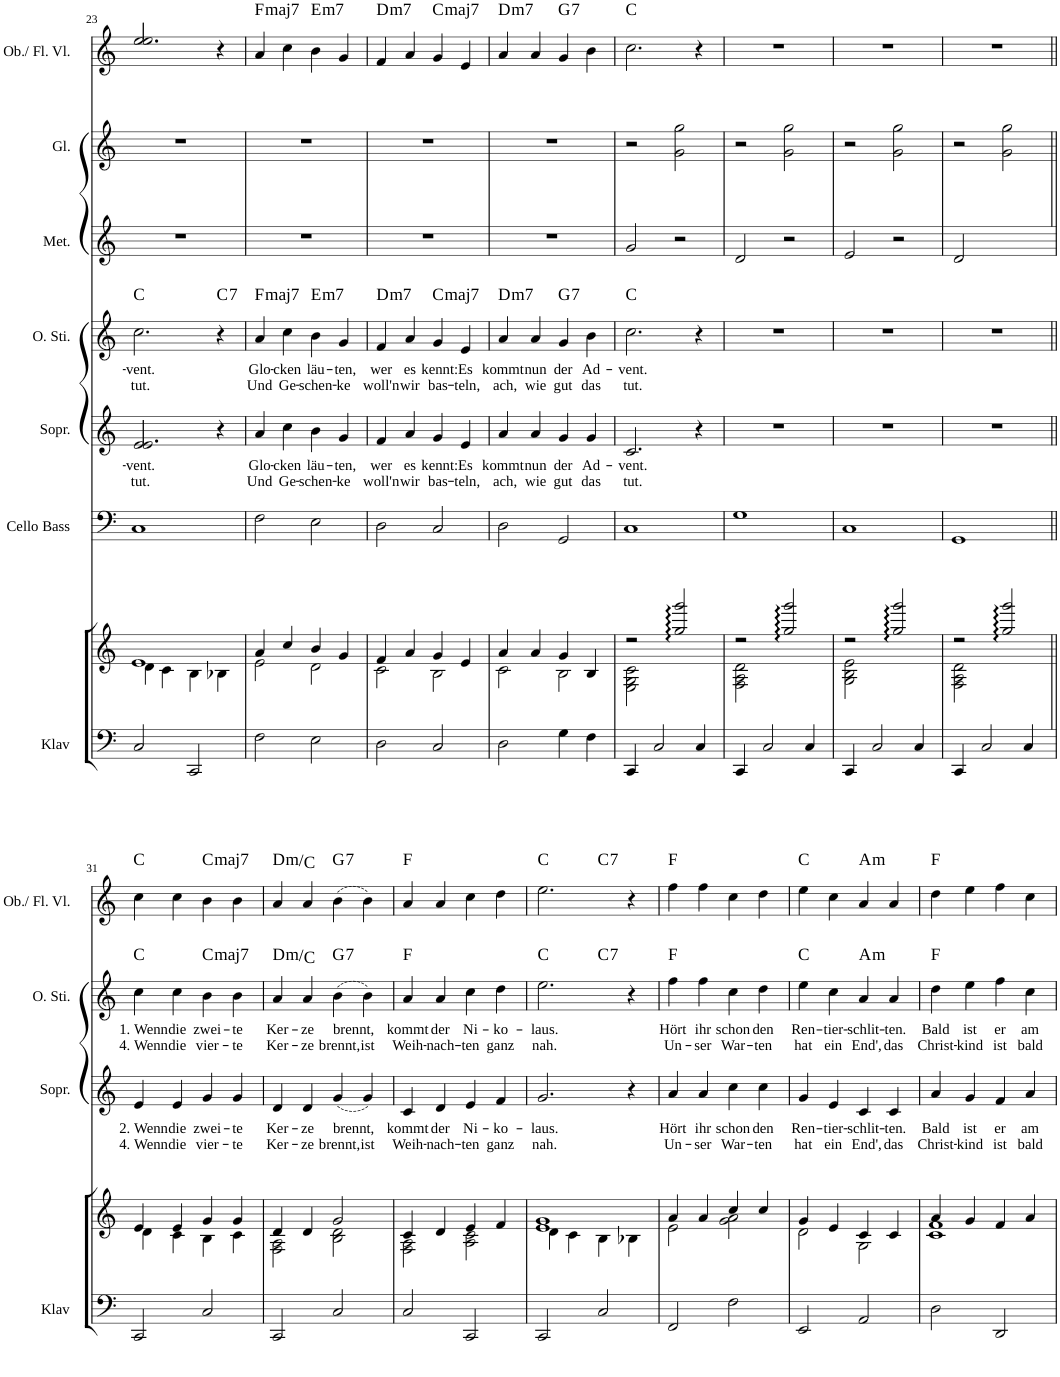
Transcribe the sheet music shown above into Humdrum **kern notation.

**kern	**kern	**kern	**kern	**text	**text	**kern	**text	**text	**harte	**kern	**kern	**kern	**harte
*part8	*part7	*part6	*part5	*part5	*part5	*part4	*part4	*part4	*part4	*part3	*part2	*part1	*part1
*staff8	*staff7	*staff6	*staff5	*staff5	*staff5	*staff4	*staff4	*staff4	*	*staff3	*staff2	*staff1	*
*I"Klavier	*	*I"Cello / Bass Posaune	*I"Sopran Melodie	*	*	*I"Sopran Oberstimme	*	*	*	*I"Metallophon	*I"Glockenspiel	*I"Oboe / Flöte Violine	*
*I'Klav	*	*I'Cello Bass	*I'Sopr.	*	*	*I'O. Sti.	*	*	*	*I'Met.	*I'Gl.	*I'Ob./ Fl. Vl.	*
!!LO:PB:g=z
*clefF4	*clefG2	*clefF4	*clefG2	*	*	*clefG2	*	*	*	*clefG2	*clefG2	*clefG2	*
*k[]	*k[]	*k[]	*k[]	*	*	*k[]	*	*	*	*k[]	*k[]	*k[]	*
*M4/4	*M4/4	*M4/4	*M4/4	*	*	*M4/4	*	*	*	*M4/4	*M4/4	*M4/4	*
*met(c)	*met(c)	*met(c)	*met(c)	*	*	*met(c)	*	*	*	*met(c)	*met(c)	*met(c)	*
=23	=23	=23	=23	=23	=23	=23	=23	=23	=23	=23	=23	=23	=23
*	*^	*	*	*	*	*	*	*	*	*	*	*	*
!	!	!	!	!	!LO:LY:b	!LO:LY:b	!	!LO:LY:b	!LO:LY:b	!	!	!	!	!
*	*	*	*	*^	*	*	*	*	*	*	*	*	*^	*
2C/	1e	4d\	1C	2.e/	2.e/	-vent.	tut.	2.cc\	-vent.	tut.	C:maj	1r	1r	2.ee/	2.ee/	.
.	.	4c\	.	.	.	.	.	.	.	.	.	.	.	.	.	.
2CC/	.	4B\	.	.	.	.	.	.	.	.	.	.	.	.	.	.
!	!	!	!	!	!	!	!	!	!	!	!LO:H:kt=7	!	!	!	!	!
.	.	4B-X\	.	4r	4ryy	.	.	4r	.	.	C:7	.	.	4r	4ryy	.
=24	=24	=24	=24	=24	=24	=24	=24	=24	=24	=24	=24	=24	=24	=24	=24	=24
!	!	!	!	!	!	!LO:LY:b	!LO:LY:b	!	!LO:LY:b	!LO:LY:b	!LO:H:kt=maj7	!	!	!	!	!LO:H:kt=maj7
*	*	*	*	*v	*v	*	*	*	*	*	*	*	*	*v	*v	*
2F\	4a/	2e\	2F\	4a/	Glo-	Und	4a/	Glo-	Und	F:maj7	1r	1r	4a/	F:maj7
!	!	!	!	!	!LO:LY:b	!LO:LY:b	!	!LO:LY:b	!LO:LY:b	!	!	!	!	!
.	4cc/	.	.	4cc\	-cken	Ge-	4cc\	-cken	Ge-	.	.	.	4cc\	.
!	!	!	!	!	!LO:LY:b	!LO:LY:b	!	!LO:LY:b	!LO:LY:b	!LO:H:kt=m7	!	!	!	!LO:H:kt=m7
2E\	4b/	2d\	2E\	4b\	läu-	-schen-	4b\	läu-	-schen-	E:min7	.	.	4b\	E:min7
!	!	!	!	!	!LO:LY:b	!LO:LY:b	!	!LO:LY:b	!LO:LY:b	!	!	!	!	!
.	4g/	.	.	4g/	-ten,	-ke	4g/	-ten,	-ke	.	.	.	4g/	.
=25	=25	=25	=25	=25	=25	=25	=25	=25	=25	=25	=25	=25	=25	=25
!	!	!	!	!	!LO:LY:b	!LO:LY:b	!	!LO:LY:b	!LO:LY:b	!LO:H:kt=m7	!	!	!	!LO:H:kt=m7
2D\	4f/	2c\	2D\	4f/	wer	woll'n	4f/	wer	woll'n	D:min7	1r	1r	4f/	D:min7
!	!	!	!	!	!LO:LY:b	!LO:LY:b	!	!LO:LY:b	!LO:LY:b	!	!	!	!	!
.	4a/	.	.	4a/	es	wir	4a/	es	wir	.	.	.	4a/	.
!	!	!	!	!	!LO:LY:b	!LO:LY:b	!	!LO:LY:b	!LO:LY:b	!LO:H:kt=maj7	!	!	!	!LO:H:kt=maj7
2C/	4g/	2B\	2C/	4g/	kennt:	bas-	4g/	kennt:	bas-	C:maj7	.	.	4g/	C:maj7
!	!	!	!	!	!LO:LY:b	!LO:LY:b	!	!LO:LY:b	!LO:LY:b	!	!	!	!	!
.	4e/	.	.	4e/	Es	-teln,	4e/	Es	-teln,	.	.	.	4e/	.
=26	=26	=26	=26	=26	=26	=26	=26	=26	=26	=26	=26	=26	=26	=26
!	!	!	!	!	!LO:LY:b	!LO:LY:b	!	!LO:LY:b	!LO:LY:b	!LO:H:kt=m7	!	!	!	!LO:H:kt=m7
2D\	4a/	2c\	2D\	4a/	kommt	ach,	4a/	kommt	ach,	D:min7	1r	1r	4a/	D:min7
!	!	!	!	!	!LO:LY:b	!LO:LY:b	!	!LO:LY:b	!LO:LY:b	!	!	!	!	!
.	4a/	.	.	4a/	nun	wie	4a/	nun	wie	.	.	.	4a/	.
!	!	!	!	!	!LO:LY:b	!LO:LY:b	!	!LO:LY:b	!LO:LY:b	!LO:H:kt=7	!	!	!	!LO:H:kt=7
4G\	4g/	2B\	2GG/	4g/	der	gut	4g/	der	gut	G:7	.	.	4g/	G:7
!	!	!	!	!	!LO:LY:b	!LO:LY:b	!	!LO:LY:b	!LO:LY:b	!	!	!	!	!
4F\	4B/	.	.	4g/	Ad-	das	4b\	Ad-	das	.	.	.	4b\	.
=27	=27	=27	=27	=27	=27	=27	=27	=27	=27	=27	=27	=27	=27	=27
!	!	!	!	!	!LO:LY:b	!LO:LY:b	!	!LO:LY:b	!LO:LY:b	!	!	!	!	!
4CC/	2r	2E\ 2G\ 2c\	1C	2.c/	-vent.	tut.	2.cc\	-vent.	tut.	C:maj	2g/	2r	2.cc\	C:maj
2C/	.	.	.	.	.	.	.	.	.	.	.	.	.	.
.	2gg/ 2ggg/	2ryy	.	.	.	.	.	.	.	.	2r	2g\ 2gg\	.	.
4C/	.	.	.	4r	.	.	4r	.	.	.	.	.	4r	.
=28	=28	=28	=28	=28	=28	=28	=28	=28	=28	=28	=28	=28	=28	=28
4CC/	2r	2F\ 2A\ 2d\	1G	1r	.	.	1r	.	.	.	2d/	2r	1r	.
2C/	.	.	.	.	.	.	.	.	.	.	.	.	.	.
.	2gg/ 2ggg/	2ryy	.	.	.	.	.	.	.	.	2r	2g\ 2gg\	.	.
4C/	.	.	.	.	.	.	.	.	.	.	.	.	.	.
=29	=29	=29	=29	=29	=29	=29	=29	=29	=29	=29	=29	=29	=29	=29
4CC/	2r	2G\ 2B\ 2e\	1C	1r	.	.	1r	.	.	.	2e/	2r	1r	.
2C/	.	.	.	.	.	.	.	.	.	.	.	.	.	.
.	2gg/ 2ggg/	2ryy	.	.	.	.	.	.	.	.	2r	2g\ 2gg\	.	.
4C/	.	.	.	.	.	.	.	.	.	.	.	.	.	.
=30	=30	=30	=30	=30	=30	=30	=30	=30	=30	=30	=30	=30	=30	=30
4CC/	2r	2F\ 2A\ 2d\	1GG	1r	.	.	1r	.	.	.	2d/	2r	1r	.
2C/	.	.	.	.	.	.	.	.	.	.	.	.	.	.
.	2gg/ 2ggg/	2ryy	.	.	.	.	.	.	.	.	2ryy	2g\ 2gg\	.	.
4C/	.	.	.	.	.	.	.	.	.	.	.	.	.	.
!!LO:LB:g=z
=31||	=31||	=31||	=31||	=31||	=31||	=31||	=31||	=31||	=31||	=31||	=31||	=31||	=31||	=31||
!	!	!	!	!	!LO:LY:b	!LO:LY:b	!	!LO:LY:b	!LO:LY:b	!	!	!	!	!
2CC/	4e/	4d\	1r	4e/	2. Wenn	4. Wenn	4cc\	1. Wenn	4. Wenn	C:maj	1r	1r	4cc\	C:maj
!	!	!	!	!	!LO:LY:b	!LO:LY:b	!	!LO:LY:b	!LO:LY:b	!	!	!	!	!
.	4e/	4c\	.	4e/	die	die	4cc\	die	die	.	.	.	4cc\	.
!	!	!	!	!	!LO:LY:b	!LO:LY:b	!	!LO:LY:b	!LO:LY:b	!LO:H:kt=maj7	!	!	!	!LO:H:kt=maj7
2C/	4g/	4B\	.	4g/	zwei-	vier-	4b\	zwei-	vier-	C:maj7	.	.	4b\	C:maj7
!	!	!	!	!	!LO:LY:b	!LO:LY:b	!	!LO:LY:b	!LO:LY:b	!	!	!	!	!
.	4g/	4c\	.	4g/	-te	-te	4b\	-te	-te	.	.	.	4b\	.
=32	=32	=32	=32	=32	=32	=32	=32	=32	=32	=32	=32	=32	=32	=32
!	!	!	!	!	!LO:LY:b	!LO:LY:b	!	!LO:LY:b	!LO:LY:b	!LO:H:kt=m	!	!	!	!LO:H:kt=m
2CC/	4d/	2F\ 2A\	1r	4d/	Ker-	Ker-	4a/	Ker-	Ker-	D:min/b7	1r	1r	4a/	D:min/b7
!	!	!	!	!	!LO:LY:b	!LO:LY:b	!	!LO:LY:b	!LO:LY:b	!	!	!	!	!
.	4d/	.	.	4d/	-ze	-ze	4a/	-ze	-ze	.	.	.	4a/	.
!	!	!	!	!	!LO:LY:b	!LO:LY:b	!	!LO:LY:b	!LO:LY:b	!LO:H:kt=7	!	!	!	!LO:H:kt=7
2C/	2g/	2B\ 2d\	.	(4g/	brennt,	brennt,	(4b\	brennt,	brennt,	G:7	.	.	(4b\	G:7
!	!	!	!	!	!	!LO:LY:b	!	!	!LO:LY:b	!	!	!	!	!
.	.	.	.	4g/)	.	ist	4b\)	.	ist	.	.	.	4b\)	.
=33	=33	=33	=33	=33	=33	=33	=33	=33	=33	=33	=33	=33	=33	=33
!	!	!	!	!	!LO:LY:b	!LO:LY:b	!	!LO:LY:b	!LO:LY:b	!	!	!	!	!
2C/	4c/	2F\ 2A\	1r	4c/	kommt	Weih-	4a/	kommt	Weih-	F:maj	1r	1r	4a/	F:maj
!	!	!	!	!	!LO:LY:b	!LO:LY:b	!	!LO:LY:b	!LO:LY:b	!	!	!	!	!
.	4d/	.	.	4d/	der	-nach-	4a/	der	-nach-	.	.	.	4a/	.
!	!	!	!	!	!LO:LY:b	!LO:LY:b	!	!LO:LY:b	!LO:LY:b	!	!	!	!	!
2CC/	4e/	2A\ 2c\	.	4e/	Ni-	-ten	4cc\	Ni-	-ten	.	.	.	4cc\	.
!	!	!	!	!	!LO:LY:b	!LO:LY:b	!	!LO:LY:b	!LO:LY:b	!	!	!	!	!
.	4f/	.	.	4f/	-ko-	ganz	4dd\	-ko-	ganz	.	.	.	4dd\	.
=34	=34	=34	=34	=34	=34	=34	=34	=34	=34	=34	=34	=34	=34	=34
!	!	!	!	!	!LO:LY:b	!LO:LY:b	!	!LO:LY:b	!LO:LY:b	!	!	!	!	!
*	*	*	*	*	*	*	*^	*	*	*	*	*	*^	*
2CC/	1e 1g	4d\	1r	2.g/	-laus.	nah.	2.ee\	2ryy	-laus.	nah.	C:maj	1r	1r	2.ee\	2ryy	C:maj
.	.	4c\	.	.	.	.	.	.	.	.	.	.	.	.	.	.
!	!	!	!	!	!	!	!	!	!	!	!LO:H:kt=7	!	!	!	!	!LO:H:kt=7
2C/	.	4B\	.	.	.	.	.	2ryy	.	.	C:7	.	.	.	2ryy	C:7
.	.	4B-X\	.	4r	.	.	4r	.	.	.	.	.	.	4r	.	.
=35	=35	=35	=35	=35	=35	=35	=35	=35	=35	=35	=35	=35	=35	=35	=35	=35
!	!	!	!	!	!LO:LY:b	!LO:LY:b	!	!	!LO:LY:b	!LO:LY:b	!	!	!	!	!	!
*	*	*	*	*	*	*	*v	*v	*	*	*	*	*	*v	*v	*
2FF/	4a/	2e\	1r	4a/	Hört	Un-	4ff\	Hört	Un-	F:maj	1r	1r	4ff\	F:maj
!	!	!	!	!	!LO:LY:b	!LO:LY:b	!	!LO:LY:b	!LO:LY:b	!	!	!	!	!
.	4a/	.	.	4a/	ihr	-ser	4ff\	ihr	-ser	.	.	.	4ff\	.
!	!	!	!	!	!LO:LY:b	!LO:LY:b	!	!LO:LY:b	!LO:LY:b	!	!	!	!	!
2F\	4cc/	2g\ 2a\	.	4cc\	schon	War-	4cc\	schon	War-	.	.	.	4cc\	.
!	!	!	!	!	!LO:LY:b	!LO:LY:b	!	!LO:LY:b	!LO:LY:b	!	!	!	!	!
.	4cc/	.	.	4cc\	den	-ten	4dd\	den	-ten	.	.	.	4dd\	.
=36	=36	=36	=36	=36	=36	=36	=36	=36	=36	=36	=36	=36	=36	=36
!	!	!	!	!	!LO:LY:b	!LO:LY:b	!	!LO:LY:b	!LO:LY:b	!	!	!	!	!
2EE/	4g/	2d\	1r	4g/	Ren-	hat	4ee\	Ren-	hat	C:maj	1r	1r	4ee\	C:maj
!	!	!	!	!	!LO:LY:b	!LO:LY:b	!	!LO:LY:b	!LO:LY:b	!	!	!	!	!
.	4e/	.	.	4e/	-tier-	ein	4cc\	-tier-	ein	.	.	.	4cc\	.
!	!	!	!	!	!LO:LY:b	!LO:LY:b	!	!LO:LY:b	!LO:LY:b	!LO:H:kt=m	!	!	!	!LO:H:kt=m
2AA/	4c/	2G\	.	4c/	-schlit-	End',	4a/	-schlit-	End',	A:min	.	.	4a/	A:min
!	!	!	!	!	!LO:LY:b	!LO:LY:b	!	!LO:LY:b	!LO:LY:b	!	!	!	!	!
.	4c/	.	.	4c/	-ten.	das	4a/	-ten.	das	.	.	.	4a/	.
=37	=37	=37	=37	=37	=37	=37	=37	=37	=37	=37	=37	=37	=37	=37
!	!	!	!	!	!LO:LY:b	!LO:LY:b	!	!LO:LY:b	!LO:LY:b	!	!	!	!	!
2D\	4a/	1c 1f	1r	4a/	Bald	Christ-	4dd\	Bald	Christ-	F:maj	1r	1r	4dd\	F:maj
!	!	!	!	!	!LO:LY:b	!LO:LY:b	!	!LO:LY:b	!LO:LY:b	!	!	!	!	!
.	4g/	.	.	4g/	ist	-kind	4ee\	ist	-kind	.	.	.	4ee\	.
!	!	!	!	!	!LO:LY:b	!LO:LY:b	!	!LO:LY:b	!LO:LY:b	!	!	!	!	!
2DD/	4f/	.	.	4f/	er	ist	4ff\	er	ist	.	.	.	4ff\	.
!	!	!	!	!	!LO:LY:b	!LO:LY:b	!	!LO:LY:b	!LO:LY:b	!	!	!	!	!
.	4a/	.	.	4a/	am	bald	4cc\	am	bald	.	.	.	4cc\	.
*	*v	*v	*	*	*	*	*	*	*	*	*	*	*	*
=	=	=	=	=	=	=	=	=	=	=	=	=	=
*-	*-	*-	*-	*-	*-	*-	*-	*-	*-	*-	*-	*-	*-
